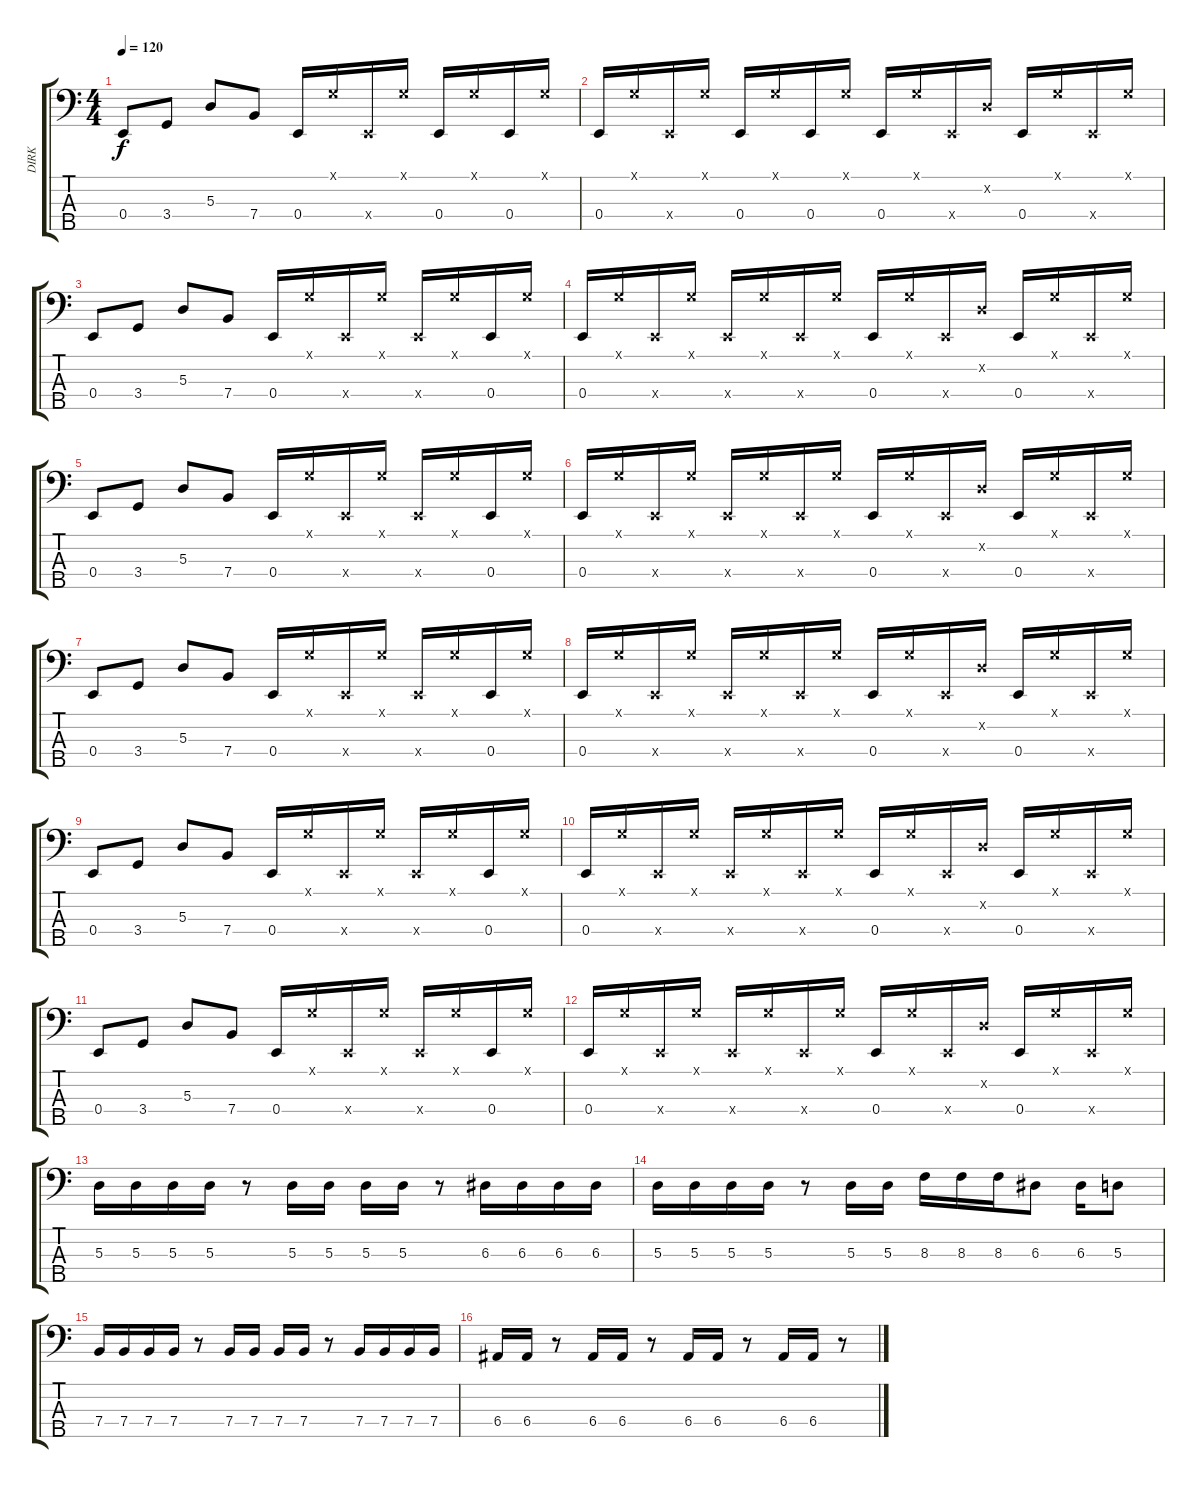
\track ("DIRK" "DIRK") {instrument electricbassfinger}
\staff {score tabs}
\tuning (G2 D2 A1 E1 B0) {hide}
\ts (4 4)
\tempo 120
\clef f4
\ks c
0.4.8{dy f volume 16 instrument slapbass1} 3.4.8 5.3.8 7.4.8 0.4.16 0.1{x}.16 0.4{x}.16 0.1{x}.16 0.4.16 0.1{x}.16 0.4.16 0.1{x}.16 |
0.4.16 0.1{x}.16 0.4{x}.16 0.1{x}.16 0.4.16 0.1{x}.16 0.4.16 0.1{x}.16 0.4.16 0.1{x}.16 0.4{x}.16 0.2{x}.16 0.4.16 0.1{x}.16 0.4{x}.16 0.1{x}.16 |
0.4.8{volume 16 instrument slapbass1} 3.4.8 5.3.8 7.4.8 0.4.16 0.1{x}.16 0.4{x}.16 0.1{x}.16 0.4{x}.16 0.1{x}.16 0.4.16 0.1{x}.16 |
0.4.16 0.1{x}.16 0.4{x}.16 0.1{x}.16 0.4{x}.16 0.1{x}.16 0.4{x}.16 0.1{x}.16 0.4.16 0.1{x}.16 0.4{x}.16 0.2{x}.16 0.4.16 0.1{x}.16 0.4{x}.16 0.1{x}.16 |
0.4.8{volume 16 instrument slapbass1} 3.4.8 5.3.8 7.4.8 0.4.16 0.1{x}.16 0.4{x}.16 0.1{x}.16 0.4{x}.16 0.1{x}.16 0.4.16 0.1{x}.16 |
0.4.16 0.1{x}.16 0.4{x}.16 0.1{x}.16 0.4{x}.16 0.1{x}.16 0.4{x}.16 0.1{x}.16 0.4.16 0.1{x}.16 0.4{x}.16 0.2{x}.16 0.4.16 0.1{x}.16 0.4{x}.16 0.1{x}.16 |
0.4.8{volume 16 instrument slapbass1} 3.4.8 5.3.8 7.4.8 0.4.16 0.1{x}.16 0.4{x}.16 0.1{x}.16 0.4{x}.16 0.1{x}.16 0.4.16 0.1{x}.16 |
0.4.16 0.1{x}.16 0.4{x}.16 0.1{x}.16 0.4{x}.16 0.1{x}.16 0.4{x}.16 0.1{x}.16 0.4.16 0.1{x}.16 0.4{x}.16 0.2{x}.16 0.4.16 0.1{x}.16 0.4{x}.16 0.1{x}.16 |
0.4.8{volume 16 instrument slapbass1} 3.4.8 5.3.8 7.4.8 0.4.16 0.1{x}.16 0.4{x}.16 0.1{x}.16 0.4{x}.16 0.1{x}.16 0.4.16 0.1{x}.16 |
0.4.16 0.1{x}.16 0.4{x}.16 0.1{x}.16 0.4{x}.16 0.1{x}.16 0.4{x}.16 0.1{x}.16 0.4.16 0.1{x}.16 0.4{x}.16 0.2{x}.16 0.4.16 0.1{x}.16 0.4{x}.16 0.1{x}.16 |
0.4.8{volume 16 instrument slapbass1} 3.4.8 5.3.8 7.4.8 0.4.16 0.1{x}.16 0.4{x}.16 0.1{x}.16 0.4{x}.16 0.1{x}.16 0.4.16 0.1{x}.16 |
0.4.16 0.1{x}.16 0.4{x}.16 0.1{x}.16 0.4{x}.16 0.1{x}.16 0.4{x}.16 0.1{x}.16 0.4.16 0.1{x}.16 0.4{x}.16 0.2{x}.16 0.4.16 0.1{x}.16 0.4{x}.16 0.1{x}.16 |
5.3.16{instrument electricbassfinger} 5.3.16 5.3.16 5.3.16 r.8 5.3.16 5.3.16 5.3.16 5.3.16 r.8 6.3.16 6.3.16 6.3.16 6.3.16 |
5.3.16 5.3.16 5.3.16 5.3.16 r.8 5.3.16 5.3.16 8.3.16 8.3.16 8.3.16 6.3.8 6.3.16 5.3.8 |
7.4.16 7.4.16 7.4.16 7.4.16 r.8 7.4.16 7.4.16 7.4.16 7.4.16 r.8 7.4.16 7.4.16 7.4.16 7.4.16 |
6.4.16 6.4.16 r.8 6.4.16 6.4.16 r.8 6.4.16 6.4.16 r.8 6.4.16 6.4.16 r.8
